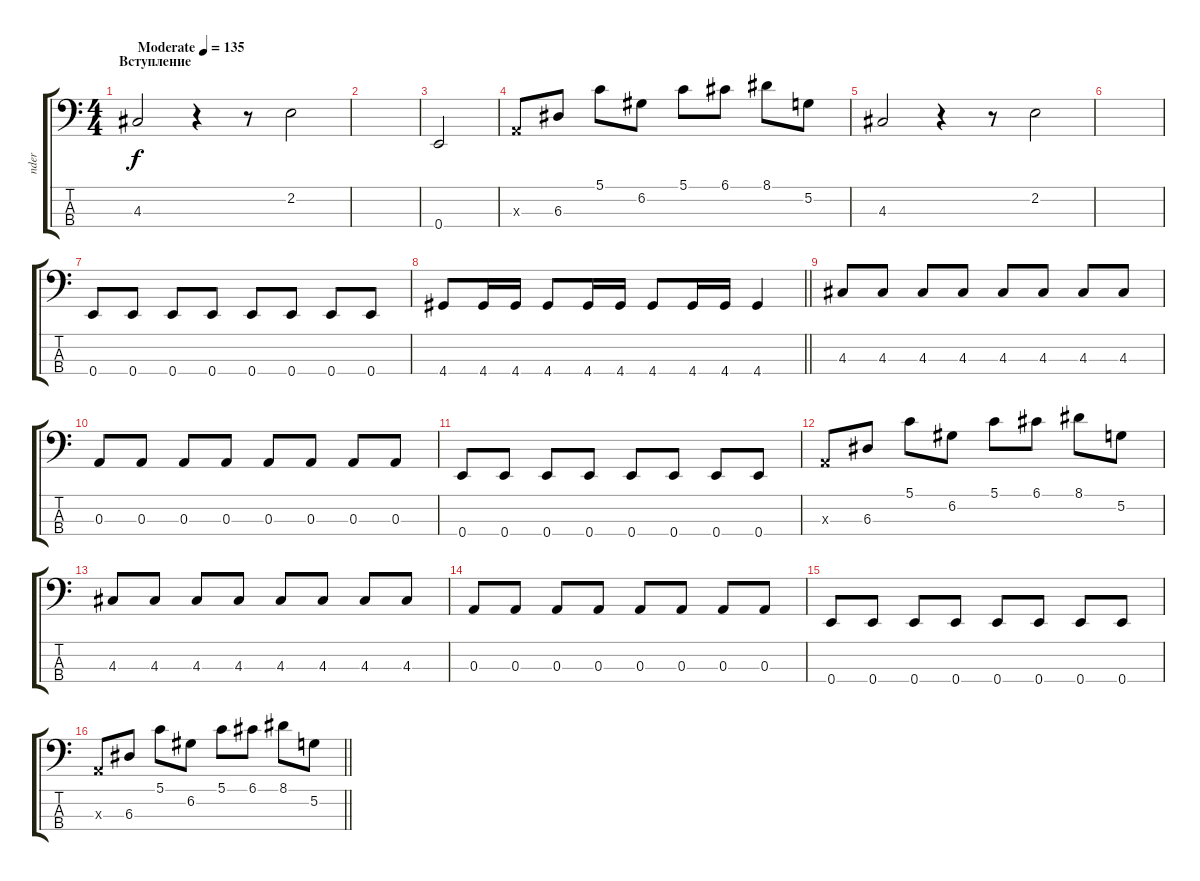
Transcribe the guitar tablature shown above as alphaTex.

\track ("nder" "nder") {instrument slapbass2}
\staff {score tabs}
\tuning (G2 D2 A1 E1) {hide}
\ts (4 4)
\section ("" "Вступление")
\tempo (135 "Moderate")
\clef f4
\ks c
4.3.2{dy f instrument slapbass2} r.4 r.8 2.2.2 |
|
0.4.2 |
0.3{x}.8 6.3.8 5.1.8 6.2.8 5.1.8 6.1.8 8.1.8 5.2.8 |
4.3.2 r.4 r.8 2.2.2 |
|
0.4.8 0.4.8 0.4.8 0.4.8 0.4.8 0.4.8 0.4.8 0.4.8 |
\barLineRight lightlight
4.4.8 4.4.16 4.4.16 4.4.8 4.4.16 4.4.16 4.4.8 4.4.16 4.4.16 4.4.4 |
4.3.8 4.3.8 4.3.8 4.3.8 4.3.8 4.3.8 4.3.8 4.3.8 |
0.3.8 0.3.8 0.3.8 0.3.8 0.3.8 0.3.8 0.3.8 0.3.8 |
0.4.8 0.4.8 0.4.8 0.4.8 0.4.8 0.4.8 0.4.8 0.4.8 |
0.3{x}.8 6.3.8 5.1.8 6.2.8 5.1.8 6.1.8 8.1.8 5.2.8 |
4.3.8 4.3.8 4.3.8 4.3.8 4.3.8 4.3.8 4.3.8 4.3.8 |
0.3.8 0.3.8 0.3.8 0.3.8 0.3.8 0.3.8 0.3.8 0.3.8 |
0.4.8 0.4.8 0.4.8 0.4.8 0.4.8 0.4.8 0.4.8 0.4.8 |
\barLineRight lightlight
0.3{x}.8 6.3.8 5.1.8 6.2.8 5.1.8 6.1.8 8.1.8 5.2.8
